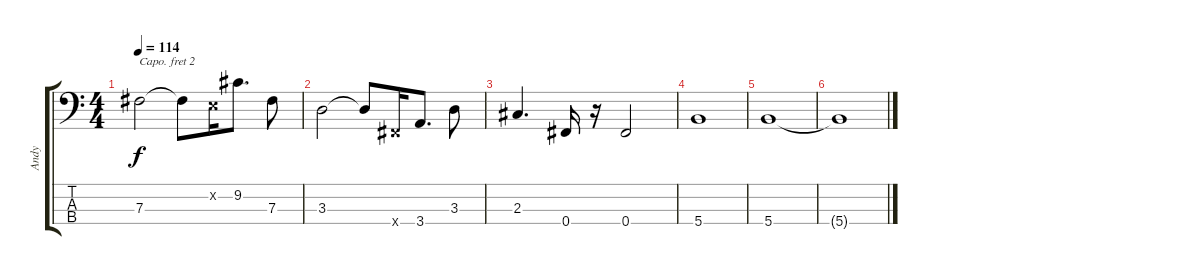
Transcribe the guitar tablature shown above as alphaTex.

\track ("Andy" "Andy") {instrument electricbassfinger}
\staff {score tabs}
\capo 2
\tuning (G2 D2 A1 E1) {hide}
\ts (4 4)
\tempo 114
\clef f4
\ks c
7.3.2{dy f} 7.3{t}.8 0.2{x}.16 9.2.8{d} 7.3.8 |
3.3.2 3.3{t}.8 0.4{x}.16 3.4.8{d} 3.3.8 |
2.3.4{d} 0.4.16 r.16 0.4.2 |
5.4.1 |
5.4.1 |
5.4{t}.1
